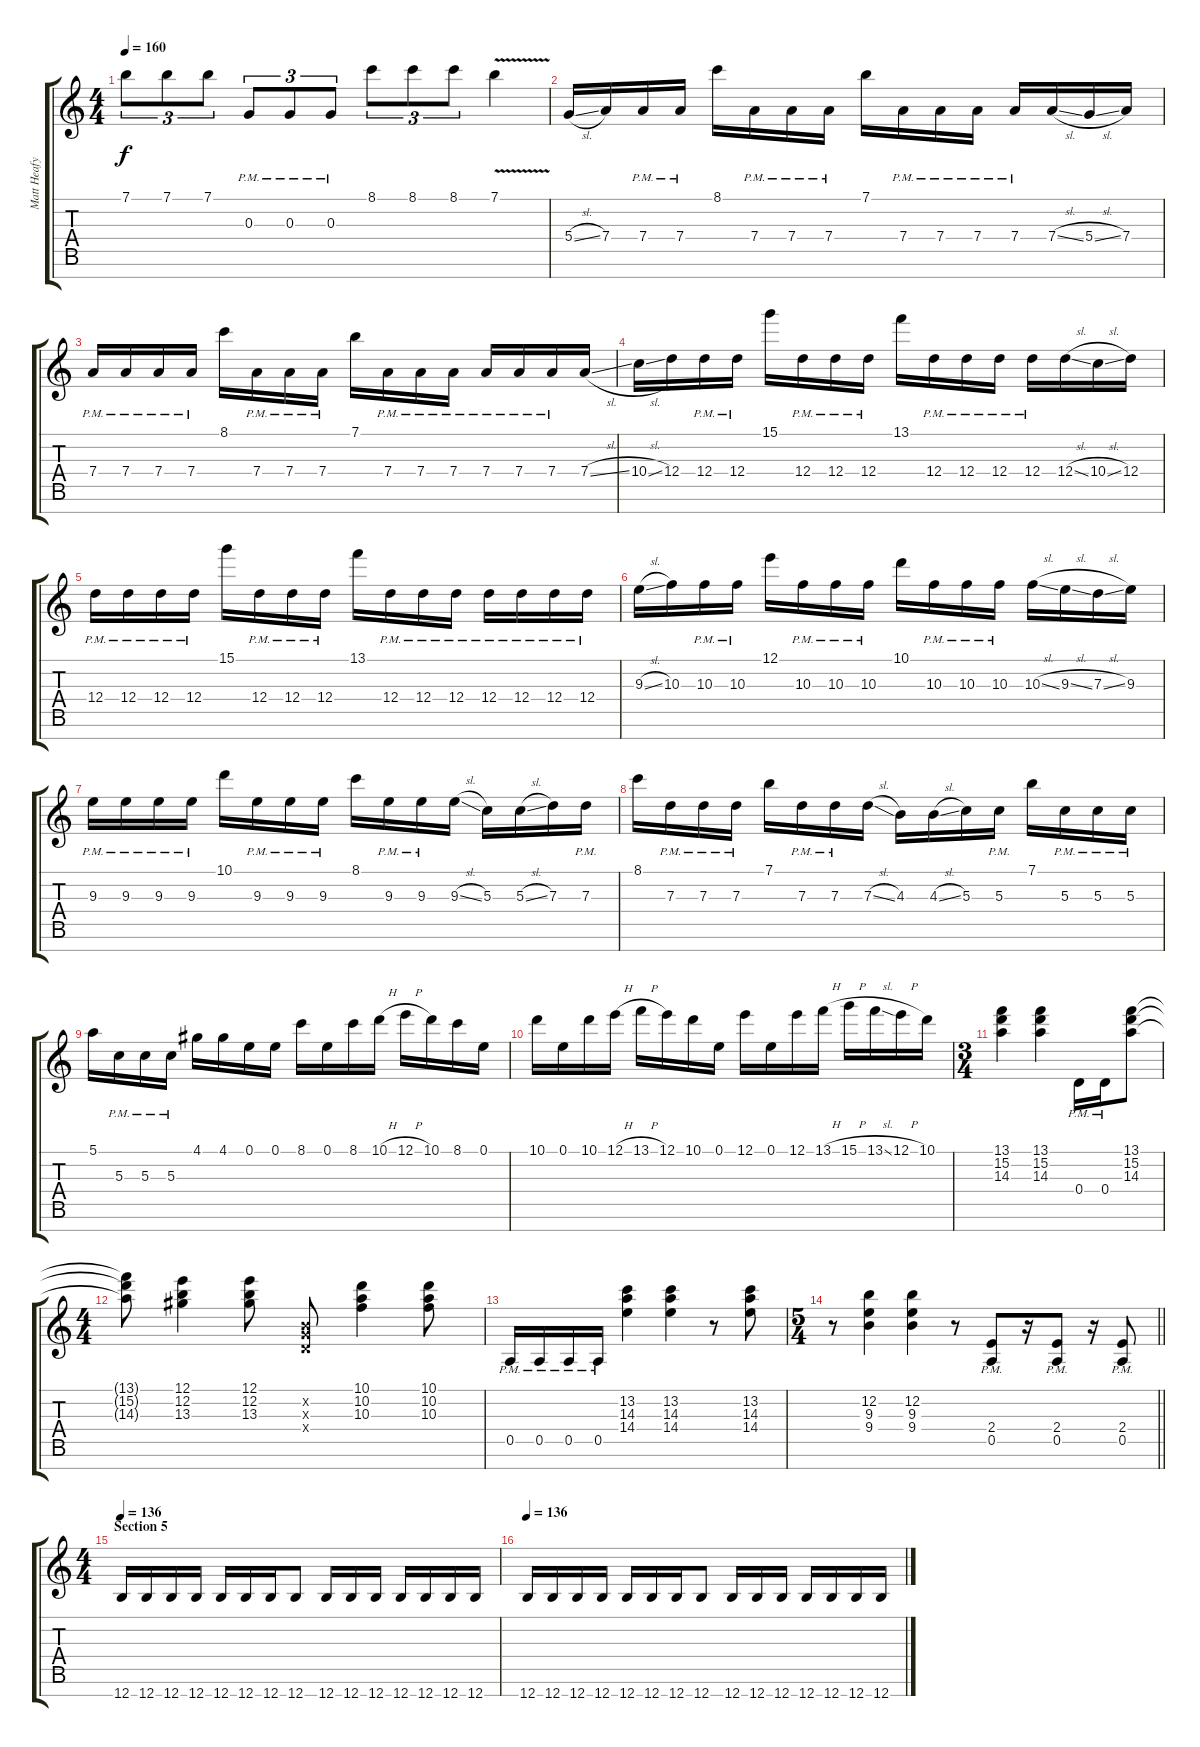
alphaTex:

\track ("Matt Heafy" "Matt Heafy") {instrument distortionguitar}
\staff {score tabs}
\tuning (E4 B3 G3 D3 A2 E2 B1) {hide}
\ts (4 4)
\tempo 160
\clef g2
\ks c
7.1.8{tu (3 2) dy f} 7.1.8{tu (3 2)} 7.1.8{tu (3 2)} 0.3{pm}.8{tu (3 2)} 0.3{pm}.8{tu (3 2)} 0.3{pm}.8{tu (3 2)} 8.1.8{tu (3 2)} 8.1.8{tu (3 2)} 8.1.8{tu (3 2)} 7.1{v}.4 |
5.4{sl}.16 7.4.16 7.4{pm}.16 7.4{pm}.16 8.1.16 7.4{pm}.16 7.4{pm}.16 7.4{pm}.16 7.1.16 7.4{pm}.16 7.4{pm}.16 7.4{pm}.16 7.4{pm}.16 7.4{sl}.16 5.4{sl}.16 7.4.16 |
7.4{pm}.16 7.4{pm}.16 7.4{pm}.16 7.4{pm}.16 8.1.16 7.4{pm}.16 7.4{pm}.16 7.4{pm}.16 7.1.16 7.4{pm}.16 7.4{pm}.16 7.4{pm}.16 7.4{pm}.16 7.4{pm}.16 7.4{pm}.16 7.4{sl}.16 |
10.4{sl}.16 12.4.16 12.4{pm}.16 12.4{pm}.16 15.1.16 12.4{pm}.16 12.4{pm}.16 12.4{pm}.16 13.1.16 12.4{pm}.16 12.4{pm}.16 12.4{pm}.16 12.4{pm}.16 12.4{sl}.16 10.4{sl}.16 12.4.16 |
12.4{pm}.16 12.4{pm}.16 12.4{pm}.16 12.4{pm}.16 15.1.16 12.4{pm}.16 12.4{pm}.16 12.4{pm}.16 13.1.16 12.4{pm}.16 12.4{pm}.16 12.4{pm}.16 12.4{pm}.16 12.4{pm}.16 12.4{pm}.16 12.4{pm}.16 |
9.3{sl}.16 10.3.16 10.3{pm}.16 10.3{pm}.16 12.1.16 10.3{pm}.16 10.3{pm}.16 10.3{pm}.16 10.1.16 10.3{pm}.16 10.3{pm}.16 10.3{pm}.16 10.3{sl}.16 9.3{sl}.16 7.3{sl}.16 9.3.16 |
9.3{pm}.16 9.3{pm}.16 9.3{pm}.16 9.3{pm}.16 10.1.16 9.3{pm}.16 9.3{pm}.16 9.3{pm}.16 8.1.16 9.3{pm}.16 9.3{pm}.16 9.3{sl}.16 5.3.16 5.3{sl}.16 7.3.16 7.3{pm}.16 |
8.1.16 7.3{pm}.16 7.3{pm}.16 7.3{pm}.16 7.1.16 7.3{pm}.16 7.3{pm}.16 7.3{sl}.16 4.3.16 4.3{sl}.16 5.3.16 5.3{pm}.16 7.1.16 5.3{pm}.16 5.3{pm}.16 5.3{pm}.16 |
5.1.16 5.3{pm}.16 5.3{pm}.16 5.3{pm}.16 4.1.16 4.1.16 0.1.16 0.1.16 8.1.16 0.1.16 8.1.16 10.1{h}.16 12.1{h}.16 10.1.16 8.1.16 0.1.16 |
10.1.16 0.1.16 10.1.16 12.1{h}.16 13.1{h}.16 12.1.16 10.1.16 0.1.16 12.1.16 0.1.16 12.1.16 13.1{h}.16 15.1{h}.16 13.1{sl}.16 12.1{h}.16 10.1.16 |
\ts (3 4)
(13.1 15.2 14.3).4 (13.1 15.2 14.3).4 0.4{pm}.16 0.4{pm}.16 (13.1 15.2 14.3).8 |
\ts (4 4)
(13.1{t} 15.2{t} 14.3{t}).8 (12.1 12.2 13.3).4 (12.1 12.2 13.3).8 (0.2{x} 0.3{x} 0.4{x}).8 (10.1 10.2 10.3).4 (10.1 10.2 10.3).8 |
0.5{pm}.16 0.5{pm}.16 0.5{pm}.16 0.5{pm}.16 (13.2 14.3 14.4).4 (13.2 14.3 14.4).4 r.8 (13.2 14.3 14.4).8 |
\ts (5 4)
\barLineRight lightlight
r.8 (12.2 9.3 9.4).4 (12.2 9.3 9.4).4 r.8 (2.4{pm} 0.5{pm}).8 r.16 (2.4{pm} 0.5{pm}).8 r.16 (2.4{pm} 0.5{pm}).8 |
\ts (4 4)
\section ("" "Section 5")
\tempo 136
12.7.16 12.7.16 12.7.16 12.7.16 12.7.16 12.7.16 12.7.16 12.7.8 12.7.16 12.7.16 12.7.16 12.7.16 12.7.16 12.7.16 12.7.16 |
\tempo 136
12.7.16 12.7.16 12.7.16 12.7.16 12.7.16 12.7.16 12.7.16 12.7.8 12.7.16 12.7.16 12.7.16 12.7.16 12.7.16 12.7.16 12.7.16
